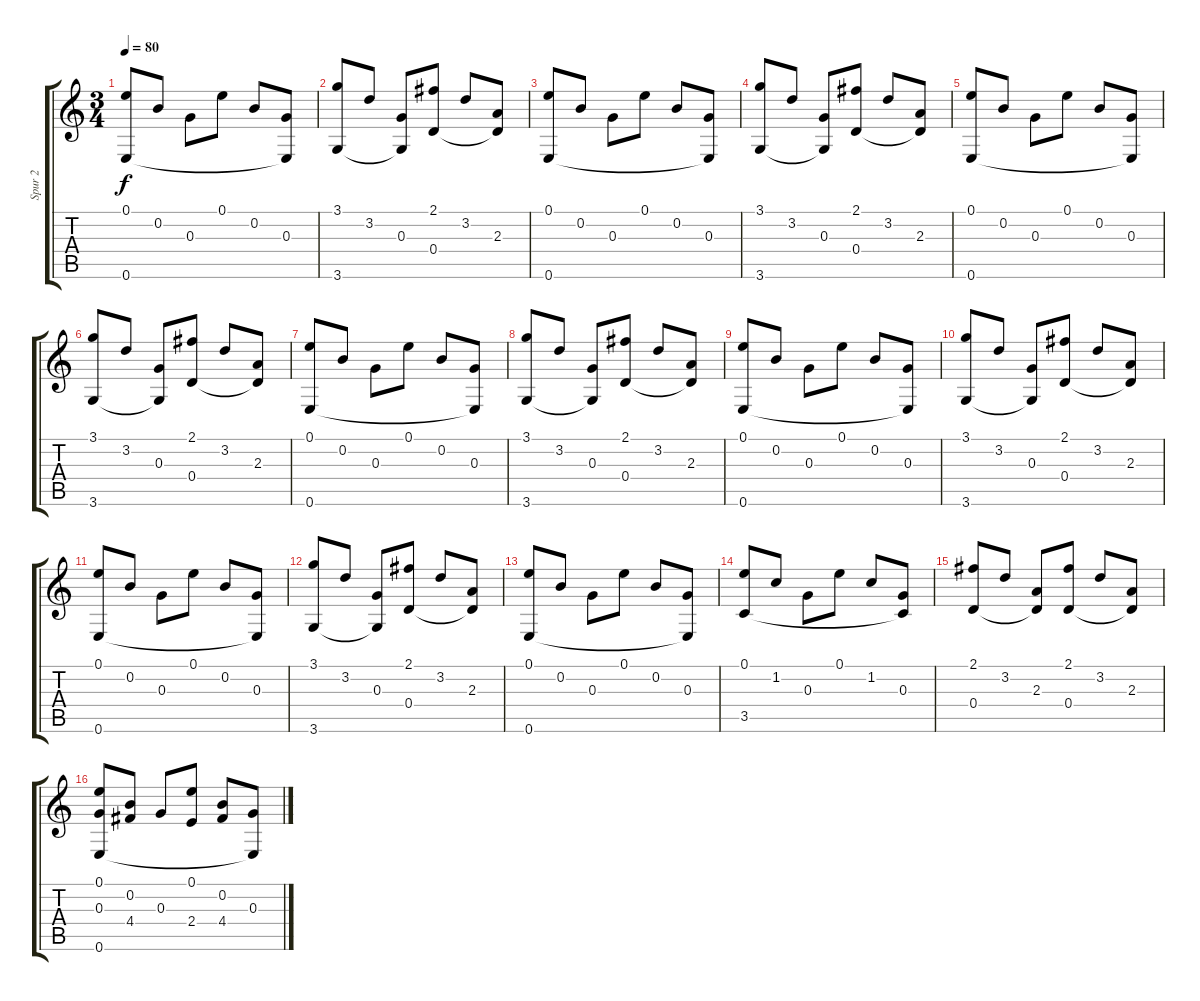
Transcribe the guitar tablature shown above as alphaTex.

\track ("Spur 2" "Spur 2") {instrument acousticguitarsteel}
\staff {score tabs}
\tuning (E4 B3 G3 D3 A2 E2) {hide}
\ts (3 4)
\tempo 80
\clef g2
\ks c
(0.1 0.6).8{dy f instrument acousticguitarsteel} 0.2.8 0.3.8 0.1.8 0.2.8 (0.3 0.6{t}).8 |
(3.1 3.6).8 3.2.8 (0.3 3.6{t}).8 (2.1 0.4).8 3.2.8 (2.3 0.4{t}).8 |
(0.1 0.6).8 0.2.8 0.3.8 0.1.8 0.2.8 (0.3 0.6{t}).8 |
(3.1 3.6).8 3.2.8 (0.3 3.6{t}).8 (2.1 0.4).8 3.2.8 (2.3 0.4{t}).8 |
(0.1 0.6).8 0.2.8 0.3.8 0.1.8 0.2.8 (0.3 0.6{t}).8 |
(3.1 3.6).8 3.2.8 (0.3 3.6{t}).8 (2.1 0.4).8 3.2.8 (2.3 0.4{t}).8 |
(0.1 0.6).8 0.2.8 0.3.8 0.1.8 0.2.8 (0.3 0.6{t}).8 |
(3.1 3.6).8 3.2.8 (0.3 3.6{t}).8 (2.1 0.4).8 3.2.8 (2.3 0.4{t}).8 |
(0.1 0.6).8 0.2.8 0.3.8 0.1.8 0.2.8 (0.3 0.6{t}).8 |
(3.1 3.6).8 3.2.8 (0.3 3.6{t}).8 (2.1 0.4).8 3.2.8 (2.3 0.4{t}).8 |
(0.1 0.6).8 0.2.8 0.3.8 0.1.8 0.2.8 (0.3 0.6{t}).8 |
(3.1 3.6).8 3.2.8 (0.3 3.6{t}).8 (2.1 0.4).8 3.2.8 (2.3 0.4{t}).8 |
(0.1 0.6).8 0.2.8 0.3.8 0.1.8 0.2.8 (0.3 0.6{t}).8 |
(0.1 3.5).8 1.2.8 0.3.8 0.1.8 1.2.8 (0.3 3.5{t}).8 |
(2.1 0.4).8 3.2.8 (2.3 0.4{t}).8 (2.1 0.4).8 3.2.8 (2.3 0.4{t}).8 |
(0.1 0.3 0.6).8 (0.2 4.4).8 0.3.8 (0.1 2.4).8 (0.2 4.4).8 (0.3 0.6{t}).8
